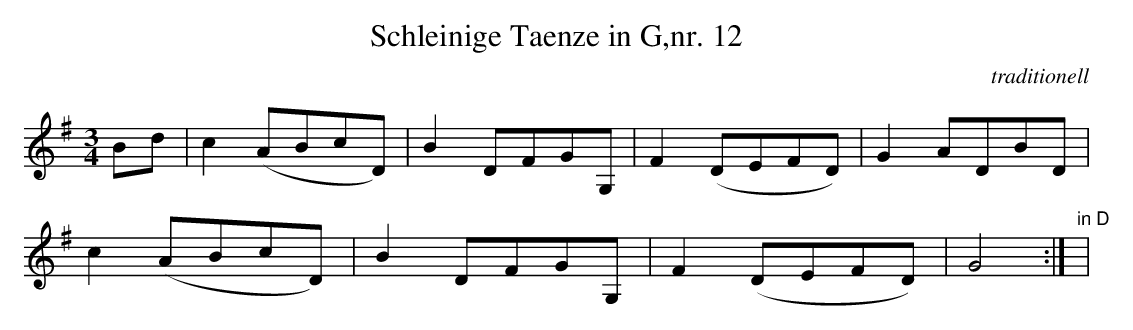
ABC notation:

X:1
T:Schleinige Taenze in G,nr. 12
C:traditionell
M:3/4
L:1/8
K:G
Bd |\
c2(ABcD) | B2DFGG, | F2(DEFD) | G2ADBD |
c2(ABcD) | B2DFGG, | F2(DEFD) | G4 :| "in D" |
